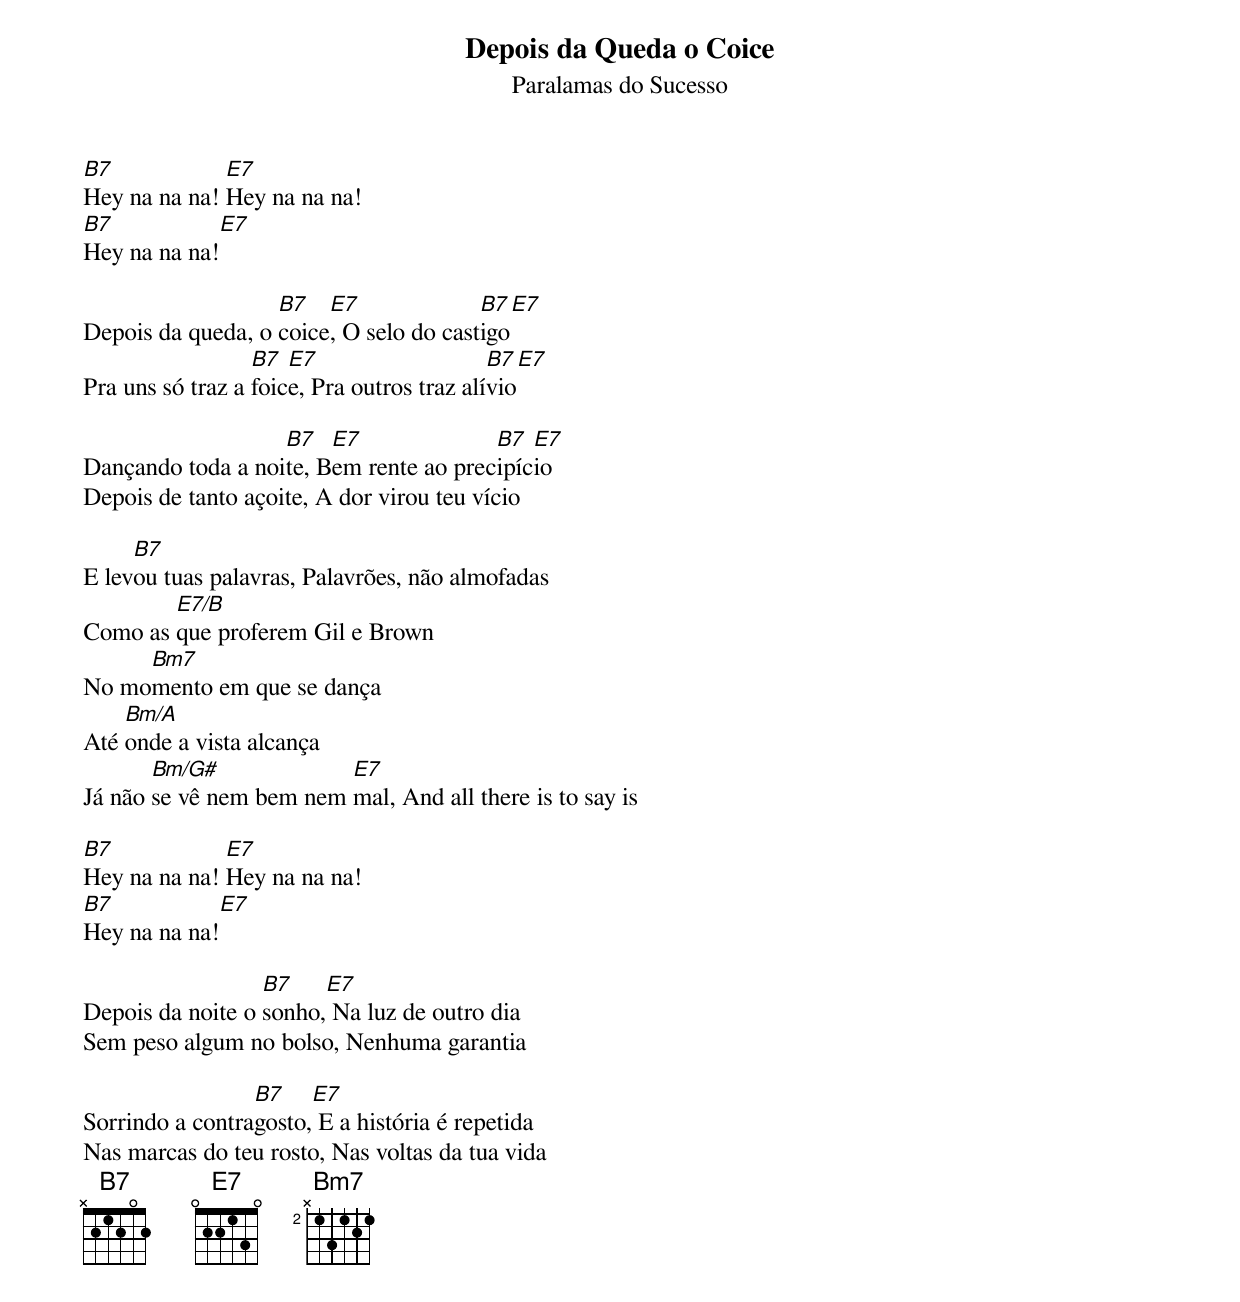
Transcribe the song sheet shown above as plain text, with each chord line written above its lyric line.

Depois da Queda o Coice
Paralamas do Sucesso

B7            E7
Hey na na na! Hey na na na!
B7             E7
Hey na na na!

                   B7   E7              B7  E7
Depois da queda, o coice, O selo do castigo
                  B7  E7                    B7  E7
Pra uns só traz a foice, Pra outros traz alívio

                   B7   E7              B7  E7
Dançando toda a noite, Bem rente ao precipício
Depois de tanto açoite, A dor virou teu vício

     B7
E levou tuas palavras, Palavrões, não almofadas
        E7/B
Como as que proferem Gil e Brown
     Bm7
No momento em que se dança
    Bm/A
Até onde a vista alcança
       Bm/G#             E7
Já não se vê nem bem nem mal, And all there is to say is

B7            E7
Hey na na na! Hey na na na!
B7             E7
Hey na na na!

                  B7    E7
Depois da noite o sonho, Na luz de outro dia
Sem peso algum no bolso, Nenhuma garantia

                 B7    E7
Sorrindo a contragosto, E a história é repetida
Nas marcas do teu rosto, Nas voltas da tua vida
